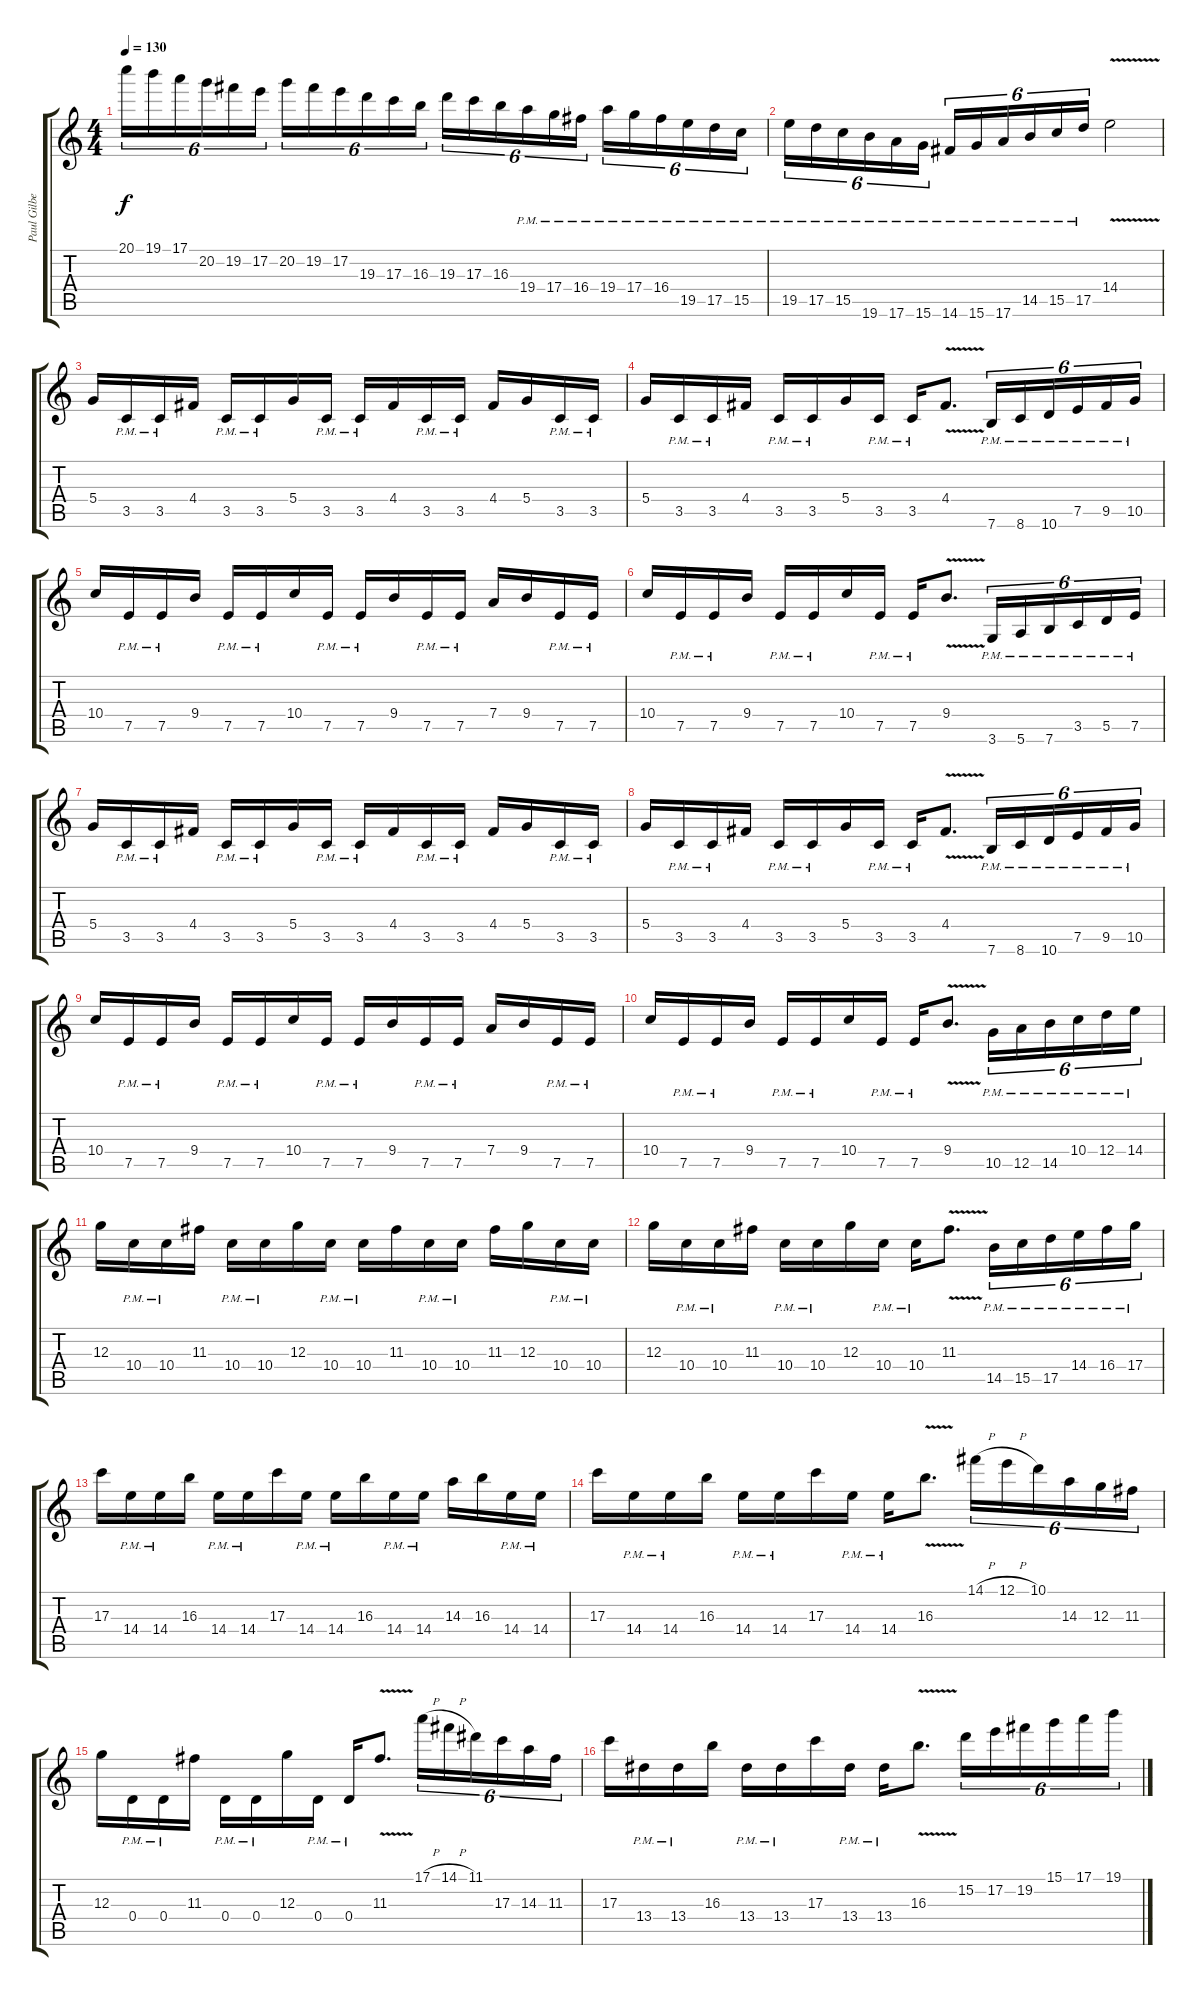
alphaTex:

\track ("Paul Gilbert (Lead Guitar)" "Paul Gilbe") {instrument distortionguitar}
\staff {score tabs}
\tuning (E4 B3 G3 D3 A2 E2) {hide}
\ts (4 4)
\tempo 130
\clef g2
\ks c
20.1.16{tu (6 4) dy f} 19.1.16{tu (6 4)} 17.1.16{tu (6 4)} 20.2.16{tu (6 4)} 19.2.16{tu (6 4)} 17.2.16{tu (6 4)} 20.2.16{tu (6 4)} 19.2.16{tu (6 4)} 17.2.16{tu (6 4)} 19.3.16{tu (6 4)} 17.3.16{tu (6 4)} 16.3.16{tu (6 4)} 19.3.16{tu (6 4)} 17.3.16{tu (6 4)} 16.3.16{tu (6 4)} 19.4{pm}.16{tu (6 4)} 17.4{pm}.16{tu (6 4)} 16.4{pm}.16{tu (6 4)} 19.4{pm}.16{tu (6 4)} 17.4{pm}.16{tu (6 4)} 16.4{pm}.16{tu (6 4)} 19.5{pm}.16{tu (6 4)} 17.5{pm}.16{tu (6 4)} 15.5{pm}.16{tu (6 4)} |
19.5{pm}.16{tu (6 4)} 17.5{pm}.16{tu (6 4)} 15.5{pm}.16{tu (6 4)} 19.6{pm}.16{tu (6 4)} 17.6{pm}.16{tu (6 4)} 15.6{pm}.16{tu (6 4)} 14.6{pm}.16{tu (6 4)} 15.6{pm}.16{tu (6 4)} 17.6{pm}.16{tu (6 4)} 14.5{pm}.16{tu (6 4)} 15.5{pm}.16{tu (6 4)} 17.5{pm}.16{tu (6 4)} 14.4{v}.2 |
5.4.16 3.5{pm}.16 3.5{pm}.16 4.4.16 3.5{pm}.16 3.5{pm}.16 5.4.16 3.5{pm}.16 3.5{pm}.16 4.4.16 3.5{pm}.16 3.5{pm}.16 4.4.16 5.4.16 3.5{pm}.16 3.5{pm}.16 |
5.4.16 3.5{pm}.16 3.5{pm}.16 4.4.16 3.5{pm}.16 3.5{pm}.16 5.4.16 3.5{pm}.16 3.5{pm}.16 4.4{v}.8{d} 7.6{pm}.16{tu (6 4)} 8.6{pm}.16{tu (6 4)} 10.6{pm}.16{tu (6 4)} 7.5{pm}.16{tu (6 4)} 9.5{pm}.16{tu (6 4)} 10.5{pm}.16{tu (6 4)} |
10.4.16 7.5{pm}.16 7.5{pm}.16 9.4.16 7.5{pm}.16 7.5{pm}.16 10.4.16 7.5{pm}.16 7.5{pm}.16 9.4.16 7.5{pm}.16 7.5{pm}.16 7.4.16 9.4.16 7.5{pm}.16 7.5{pm}.16 |
10.4.16 7.5{pm}.16 7.5{pm}.16 9.4.16 7.5{pm}.16 7.5{pm}.16 10.4.16 7.5{pm}.16 7.5{pm}.16 9.4{v}.8{d} 3.6{pm}.16{tu (6 4)} 5.6{pm}.16{tu (6 4)} 7.6{pm}.16{tu (6 4)} 3.5{pm}.16{tu (6 4)} 5.5{pm}.16{tu (6 4)} 7.5{pm}.16{tu (6 4)} |
5.4.16 3.5{pm}.16 3.5{pm}.16 4.4.16 3.5{pm}.16 3.5{pm}.16 5.4.16 3.5{pm}.16 3.5{pm}.16 4.4.16 3.5{pm}.16 3.5{pm}.16 4.4.16 5.4.16 3.5{pm}.16 3.5{pm}.16 |
5.4.16 3.5{pm}.16 3.5{pm}.16 4.4.16 3.5{pm}.16 3.5{pm}.16 5.4.16 3.5{pm}.16 3.5{pm}.16 4.4{v}.8{d} 7.6{pm}.16{tu (6 4)} 8.6{pm}.16{tu (6 4)} 10.6{pm}.16{tu (6 4)} 7.5{pm}.16{tu (6 4)} 9.5{pm}.16{tu (6 4)} 10.5{pm}.16{tu (6 4)} |
10.4.16 7.5{pm}.16 7.5{pm}.16 9.4.16 7.5{pm}.16 7.5{pm}.16 10.4.16 7.5{pm}.16 7.5{pm}.16 9.4.16 7.5{pm}.16 7.5{pm}.16 7.4.16 9.4.16 7.5{pm}.16 7.5{pm}.16 |
10.4.16 7.5{pm}.16 7.5{pm}.16 9.4.16 7.5{pm}.16 7.5{pm}.16 10.4.16 7.5{pm}.16 7.5{pm}.16 9.4{v}.8{d} 10.5{pm}.16{tu (6 4)} 12.5{pm}.16{tu (6 4)} 14.5{pm}.16{tu (6 4)} 10.4{pm}.16{tu (6 4)} 12.4{pm}.16{tu (6 4)} 14.4{pm}.16{tu (6 4)} |
12.3.16 10.4{pm}.16 10.4{pm}.16 11.3.16 10.4{pm}.16 10.4{pm}.16 12.3.16 10.4{pm}.16 10.4{pm}.16 11.3.16 10.4{pm}.16 10.4{pm}.16 11.3.16 12.3.16 10.4{pm}.16 10.4{pm}.16 |
12.3.16 10.4{pm}.16 10.4{pm}.16 11.3.16 10.4{pm}.16 10.4{pm}.16 12.3.16 10.4{pm}.16 10.4{pm}.16 11.3{v}.8{d} 14.5{pm}.16{tu (6 4)} 15.5{pm}.16{tu (6 4)} 17.5{pm}.16{tu (6 4)} 14.4{pm}.16{tu (6 4)} 16.4{pm}.16{tu (6 4)} 17.4{pm}.16{tu (6 4)} |
17.3.16 14.4{pm}.16 14.4{pm}.16 16.3.16 14.4{pm}.16 14.4{pm}.16 17.3.16 14.4{pm}.16 14.4{pm}.16 16.3.16 14.4{pm}.16 14.4{pm}.16 14.3.16 16.3.16 14.4{pm}.16 14.4{pm}.16 |
17.3.16 14.4{pm}.16 14.4{pm}.16 16.3.16 14.4{pm}.16 14.4{pm}.16 17.3.16 14.4{pm}.16 14.4{pm}.16 16.3{v}.8{d} 14.1{h}.16{tu (6 4)} 12.1{h}.16{tu (6 4)} 10.1.16{tu (6 4)} 14.3.16{tu (6 4)} 12.3.16{tu (6 4)} 11.3.16{tu (6 4)} |
12.3.16 0.4{pm}.16 0.4{pm}.16 11.3.16 0.4{pm}.16 0.4{pm}.16 12.3.16 0.4{pm}.16 0.4{pm}.16 11.3{v}.8{d} 17.1{h}.16{tu (6 4)} 14.1{h}.16{tu (6 4)} 11.1.16{tu (6 4)} 17.3.16{tu (6 4)} 14.3.16{tu (6 4)} 11.3.16{tu (6 4)} |
17.3.16 13.4{pm}.16 13.4{pm}.16 16.3.16 13.4{pm}.16 13.4{pm}.16 17.3.16 13.4{pm}.16 13.4{pm}.16 16.3{v}.8{d} 15.2.16{tu (6 4)} 17.2.16{tu (6 4)} 19.2.16{tu (6 4)} 15.1.16{tu (6 4)} 17.1.16{tu (6 4)} 19.1.16{tu (6 4)}
